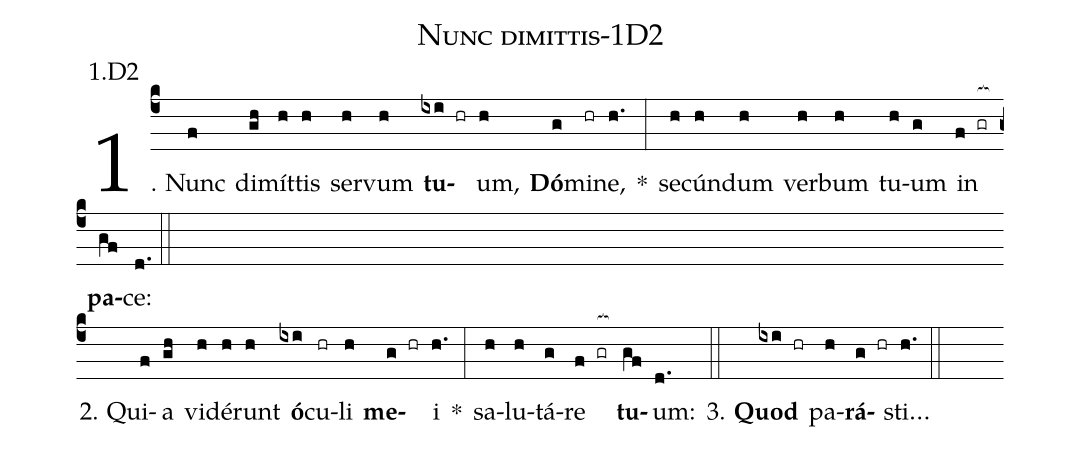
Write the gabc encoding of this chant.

name: Nunc dimittis-1D2;
annotation: 1.D2;
%%
(c4)1. Nunc(f) di(gh)mít(h)tis(h) ser(h)vum(h) <b>tu</b>(ixi hr)um,(h) <b>Dó</b>(g)mi(hr)ne,(h.) *(:) se(h)cún(h)dum(h) ver(h)bum(h) tu(h)um(g) in(f gr[ocb:1{]) <b>pa</b>(gf[ocb:0}])ce:(d.) (::) (Z-)
2. Qui(f)a(gh) vi(h)dé(h)runt(h) <b>ó</b>(ixi)cu(hr)li(h) <b>me</b>(g hr)i(h.) *(:) sa(h)lu(h)tá(g)re(f gr[ocb:1{]) <b>tu</b>(gf[ocb:0}])um:(d.) (::)
3. <b>Quod</b>(ixi hr) pa(h)<b>rá</b>(g hr)sti…(h.)
% *(:) an(h)te(h) fá(h)ci(h)em(h) óm(h)ni(h)um(h) po(g)pu(f gr[ocb:1{])<b>ló</b>(gf[ocb:0}])rum,(d.) (::)
%4. Lu(f)men(gh) ad(h) re(h)ve(h)la(h)ti(h)<b>ó</b>(ixi hr)nem(h) <b>Gén</b>(g)ti(hr)um,(h.) *(:) et(h) gló(h)ri(h)am(h) ple(h)bis(h) tu(g)æ(f) <b>Is</b>(gr[ocb:1{])<b>ra</b>(gf[ocb:0}])ël.(d.) (::)
%5. Gló(f)ri(gh)a(h) <b>Pa</b>(ixi)tri,(hr) et(h) <b>Fí</b>(g)li(hr)o,(h.) *(:) et(h) Spi(h)rí(h)tu(g)i(f gr[ocb:1{]) <b>Sanc</b>(gf[ocb:0}])to.(d.) (::)
%6. Sic(f)ut(gh) e(h)rat(h) in(h) prin(h)cí(h)pi(h)o,(h) et(h) <b>nunc</b>,(ixi hr) et(h) <b>sem</b>(g hr)per,(h.) *(:) et(h) in(h) sǽ(h)cu(h)la(h) sæ(h)cu(h)ló(g)rum.(f gr[ocb:1{]) <b>A</b>(gf[ocb:0}])men.(d.)
 (::)
